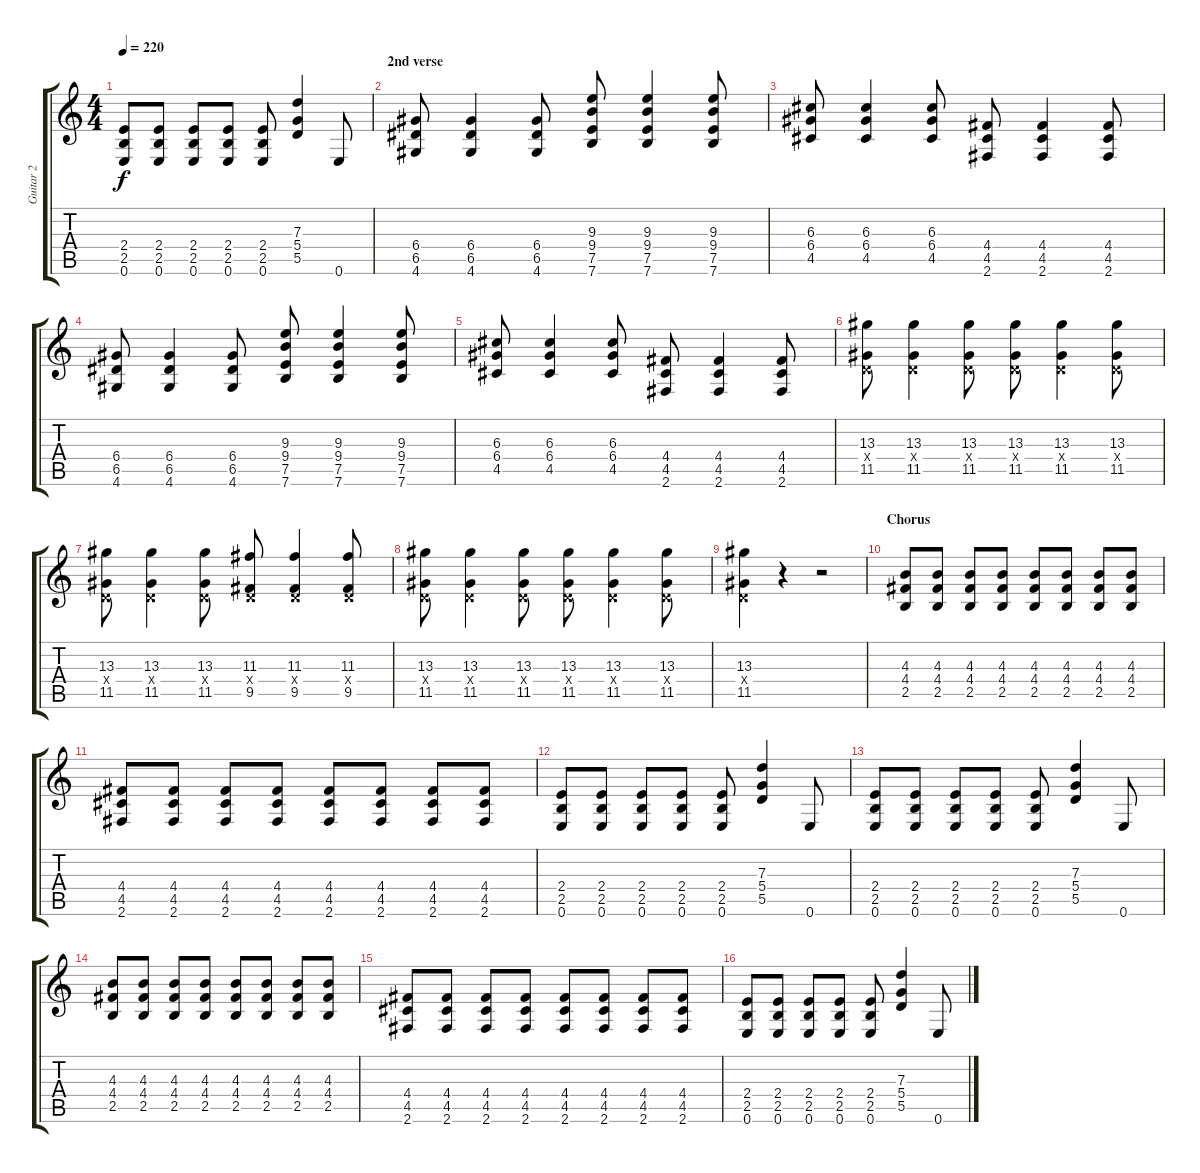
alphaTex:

\track ("Guitar 2" "Guitar 2") {instrument distortionguitar}
\staff {score tabs}
\tuning (E4 B3 G3 D3 A2 E2) {hide}
\ts (4 4)
\tempo 220
\clef g2
\ks c
(2.4 2.5 0.6).8{dy f} (2.4 2.5 0.6).8 (2.4 2.5 0.6).8 (2.4 2.5 0.6).8 (2.4 2.5 0.6).8 (7.3 5.4 5.5).4 0.6.8 |
\section ("" "2nd verse")
(6.4 6.5 4.6).8 (6.4 6.5 4.6).4 (6.4 6.5 4.6).8 (9.3 9.4 7.5 7.6).8 (9.3 9.4 7.5 7.6).4 (9.3 9.4 7.5 7.6).8 |
(6.3 6.4 4.5).8 (6.3 6.4 4.5).4 (6.3 6.4 4.5).8 (4.4 4.5 2.6).8 (4.4 4.5 2.6).4 (4.4 4.5 2.6).8 |
(6.4 6.5 4.6).8 (6.4 6.5 4.6).4 (6.4 6.5 4.6).8 (9.3 9.4 7.5 7.6).8 (9.3 9.4 7.5 7.6).4 (9.3 9.4 7.5 7.6).8 |
(6.3 6.4 4.5).8 (6.3 6.4 4.5).4 (6.3 6.4 4.5).8 (4.4 4.5 2.6).8 (4.4 4.5 2.6).4 (4.4 4.5 2.6).8 |
(13.3 0.4{x} 11.5).8 (13.3 0.4{x} 11.5).4 (13.3 0.4{x} 11.5).8 (13.3 0.4{x} 11.5).8 (13.3 0.4{x} 11.5).4 (13.3 0.4{x} 11.5).8 |
(13.3 0.4{x} 11.5).8 (13.3 0.4{x} 11.5).4 (13.3 0.4{x} 11.5).8 (11.3 0.4{x} 9.5).8 (11.3 0.4{x} 9.5).4 (11.3 0.4{x} 9.5).8 |
(13.3 0.4{x} 11.5).8 (13.3 0.4{x} 11.5).4 (13.3 0.4{x} 11.5).8 (13.3 0.4{x} 11.5).8 (13.3 0.4{x} 11.5).4 (13.3 0.4{x} 11.5).8 |
(13.3 0.4{x} 11.5).4 r.4 r.2 |
\section ("" "Chorus")
(4.3 4.4 2.5).8 (4.3 4.4 2.5).8 (4.3 4.4 2.5).8 (4.3 4.4 2.5).8 (4.3 4.4 2.5).8 (4.3 4.4 2.5).8 (4.3 4.4 2.5).8 (4.3 4.4 2.5).8 |
(4.4 4.5 2.6).8 (4.4 4.5 2.6).8 (4.4 4.5 2.6).8 (4.4 4.5 2.6).8 (4.4 4.5 2.6).8 (4.4 4.5 2.6).8 (4.4 4.5 2.6).8 (4.4 4.5 2.6).8 |
(2.4 2.5 0.6).8 (2.4 2.5 0.6).8 (2.4 2.5 0.6).8 (2.4 2.5 0.6).8 (2.4 2.5 0.6).8 (7.3 5.4 5.5).4 0.6.8 |
(2.4 2.5 0.6).8 (2.4 2.5 0.6).8 (2.4 2.5 0.6).8 (2.4 2.5 0.6).8 (2.4 2.5 0.6).8 (7.3 5.4 5.5).4 0.6.8 |
(4.3 4.4 2.5).8 (4.3 4.4 2.5).8 (4.3 4.4 2.5).8 (4.3 4.4 2.5).8 (4.3 4.4 2.5).8 (4.3 4.4 2.5).8 (4.3 4.4 2.5).8 (4.3 4.4 2.5).8 |
(4.4 4.5 2.6).8 (4.4 4.5 2.6).8 (4.4 4.5 2.6).8 (4.4 4.5 2.6).8 (4.4 4.5 2.6).8 (4.4 4.5 2.6).8 (4.4 4.5 2.6).8 (4.4 4.5 2.6).8 |
(2.4 2.5 0.6).8 (2.4 2.5 0.6).8 (2.4 2.5 0.6).8 (2.4 2.5 0.6).8 (2.4 2.5 0.6).8 (7.3 5.4 5.5).4 0.6.8
